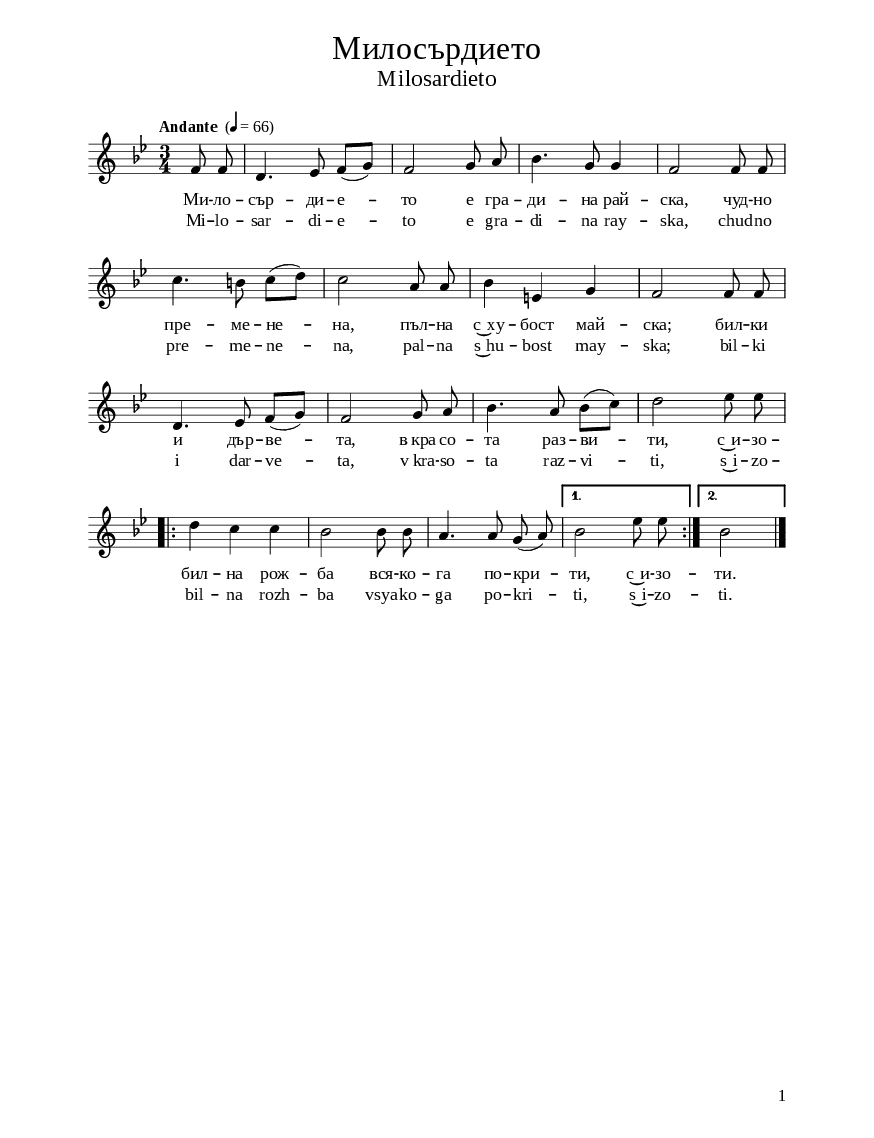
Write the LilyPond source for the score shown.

\version "2.22.0"

\paper {
  #(set-paper-size "a5")
}

\bookpart {
  \paper {
    print-all-headers = ##t
    print-page-number = ##t
    print-first-page-number = ##t

    % put page numbers on the bottom
    oddHeaderMarkup = \markup ""
    evenHeaderMarkup = \markup ""
    oddFooterMarkup = \markup
    \fill-line {
      ""
      \on-the-fly #print-page-number-check-first \fromproperty #'page:page-number-string
    }
    evenFooterMarkup = \markup
    \fill-line {
      \on-the-fly #print-page-number-check-first \fromproperty #'page:page-number-string
      ""
    }

    left-margin = 1.5\cm
    right-margin = 1.5\cm
    top-margin = 1.6\cm
    bottom-margin = 1.2\cm
    ragged-bottom = ##t % do not spread the staves to fill the whole vertical space

    % change lyrics and titles font (affects notes also)
    fonts =
    #(make-pango-font-tree
      "Times New Roman"
      "DejaVu Sans"
      "DejaVu Sans Mono"
      (/ (* staff-height pt) 3.6))

    % change distance between staves
    system-system-spacing =
    #'((basic-distance . 12)
       (minimum-distance . 6)
       (padding . 1)
       (stretchability . 12))
  }

  \header {
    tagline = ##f
  }

  \score{
    \layout {
      indent = 0.0\cm % remove first line indentation
      %ragged-last = ##t % do not spread last line to fill the whole space
      \context {
        \Score
        \omit BarNumber %remove bar numbers
      } % context

      \context {
        % change staff size
        \Staff
        fontSize = #+0 % affects notes size only
        \override StaffSymbol #'staff-space = #(magstep -3)
        \override StaffSymbol #'thickness = #0.5
        \override BarLine #'hair-thickness = #1
        %\override StaffSymbol #'ledger-line-thickness = #'(0 . 0)
      }

      \context {
        % adjust space between staff and lyrics and between the two lyric lines
        \Lyrics
        \override VerticalAxisGroup.nonstaff-relatedstaff-spacing = #'((basic-distance . 4.5))
        \override VerticalAxisGroup.nonstaff-nonstaff-spacing = #'((minimum-distance . 2))
      }
    } % layout

    \new Voice \absolute  {
      \clef treble
      \key g \minor
      \time 3/4 \tempo \markup {
        % make tempo note smaller
        \concat {
          "Andante " \normal-text { " (" }
          \teeny \general-align #Y #DOWN \note {4} #0.8
          \normal-text { " = 66)" }
        }
      }
      \partial 4
      \autoBeamOff
      f'8 f'8 | d'4. es'8 f' ([ g' ]) |  f'2 g'8 a' |  bes'4. g'8 g'4 |  f'2 f'8 f' \break |
      c''4. b'8 c'' ([ d'' ]) |c''2 a'8 a' | bes'4 e' g' | f'2 f'8 f' \break |
      d'4. es'8 f' ([ g' ]) | f'2 g'8 a' | bes'4. a'8 bes' ([ c'' ]) | d''2 es''8 es'' \break
      \repeat volta 2 {d''4 c'' c'' bes'2 bes'8 bes' | a'4. a'8 g' ( a' ) |} \alternative { { bes'2 es''8 es'' } {  bes'2 \bar "|." \break } }
    }

    \addlyrics {
      Ми -- ло -- сър -- ди -- е -- то е гра -- ди -- на рай --
      ска, чуд -- но пре -- ме -- не -- на, пъл -- на
      с~ху -- бост май -- ска; бил -- ки и дър -- ве --
      та, в_кра -- со -- та раз -- ви -- ти, с~и -- зо
      -- бил -- на рож -- ба вся -- ко -- га по -- кри
      -- ти, с~и -- зо -- ти.
    }

    \addlyrics {
      Mi -- lo -- sar -- di -- e -- to e gra -- di -- na ray --
      ska, chud -- no pre -- me -- ne -- na, pal -- na
      s~hu -- bost may -- ska; bil -- ki i dar -- ve --
      ta, v_kra -- so -- ta raz -- vi -- ti, s~i -- zo
      -- bil -- na rozh -- ba vsya -- ko -- ga po -- kri
      -- ti, s~i -- zo -- ti.
    }

    \header {
      title = \markup \column \normal-text \fontsize #2.5 {
        \center-align
        \line { Милосърдието }
        \vspace #-0.6
        \center-align
        \line \fontsize #-3 { Milosardieto}
        \vspace #-0.8
        \center-align
        \line \fontsize #-3 { " " }
      }
    }

    \midi{}

  } % score

  \pageBreak

  \markup \fontsize #+2.5 {
    \hspace #12
    \override #'(baseline-skip . 2.4) % affects space between column lines
    \column {


      \line {2. Всичко драго, мило и в Любов живее,}

      \line {"   "и цъфти, и върже, и расте, и зрее.}

      \line {"   "Пролет, лято, есен и през цяла зима –}

      \line {"   "откогато хора на Земята има. (2)}
      \vspace #0.4

      \line {2. Vsichko drago, milo i v Lyubov zhivee,}

      \line {"   "i tsafti, i varzhe, i raste, i zree.}

      \line {"   "Prolet, lyato, esen i prez tsyala zima –}

      \line {"   "otkogato hora na Zemyata ima. (2)}
      \line { " " }

      \line {3. И щом пътник морен мине край градина,}

      \line {"   "всяко живо клонче весело му кима –}

      \line {"   "плодове узрели без корист предлага}

      \line {"   "с непресторна нега и усмивка блага. (2)}
      \vspace #0.4
      \line {3. I shtom patnik moren mine kray gradina,}

      \line {"   "vsyako zhivo klonche veselo mu kima –}

      \line {"   "plodove uzreli bez korist predlaga}

      \line {"   "s neprestorna nega i usmivka blaga. (2)}
      \line { " " }

      \line {4. Бедни и богати, здрави или болни,}

      \line {"   "и по всяко време тука са доволни,}

      \line {"   "че сменяват в Радост грижите, хомота,}

      \line {"   "и с утеха виждат смисъл във живота. (2)}
      \vspace #0.4
      \line {4. Bedni i bogati, zdravi ili bolni,}

      \line {"   "i po vsyako vreme tuka sa dovolni,}

      \line {"   "che smenyavat v Radost grizhite, homota,}

      \line {"   "i s uteha vizhdat smisal vav zhivota. (2)}
      \line { " " }

      \line {5. Затуй, който дири истинска победа,}

      \line {"   "рай такъв прекрасен нека си отгледа;}

      \line {"   "няма да се свърши щастие за него,}

      \line {"   "ще го благославят и Земя, и Небо. (2)}
      \vspace #0.4
      \line {5. Zatuy, koyto diri istinska pobeda,}

      \line {"   "ray takav prekrasen neka si otgleda;}

      \line {"   "nyama da se svarshi shtastie za nego,}

      \line {"   "shte go blagoslavyat i Zemya, i Nebo. (2)}
    }
  } % markup

  \pageBreak

  % include foreign translation(s) of the song
  \version "2.22.0"

\markup \fill-line { \fontsize #6 "Die Barmherzigkeit" }
\markup \null
\markup \null
\markup \fontsize #+2.5 {
  \hspace #6
  \override #'(baseline-skip . 2)
  \column {
    \line { "   " }
    \line { 1. Die Barmherzigkeit ist ein Paradiesgarten, }

    \line { "   " wunderschön geschmückt, erfüllt von der Maischönheit;  }

    \line { "   " Kräuter und Bäume, entwickelt in Schönheit, }

    \line { "   " immerdar reichlich bedeckt mit Früchten. (2)  }
    \line { "   " }

    \line { 2. Alles Wertvolle und Liebe lebt in Liebe,  }

    \line { "   " blüht, bildet Frucht, gedeiht und reift. }

    \line { "   " Frühling, Sommer, Herbst und Winter,  }

    \line { "   " seitdem es Menschen auf der Erde gibt. (2)}
    \line { "   " }

    \line { 3. Und wenn ein müder Reisender am Garten vorbeikommt, }

    \line { "   " begrüßt ihn freundlich jedes kleine, lebendige Ästchen  }

    \line { "   " und bietet ihm uneigennützig die reifen Früchte }

    \line { "   " mit einer aufrichtigen Wonne und mit einem gütigen Lächeln an. (2)}
    \line { "   " }

    \line { 4. Arme und Reiche, Gesunde oder Kranke }

    \line { "   " sind in jeder Zeit hier zufrieden,  }

    \line { "   " dass sie die Sorgen und das Joch in Freude verwandeln,  }

    \line { "   " mit Trost den Sinn des Lebens sehen. (2)}
    \line { "   " }

    \line { 5. Deshalb sollte jener, der nach dem wahren Sieg sucht, }

    \line { "   " solch ein wunderbares Paradies großziehen.  }

    \line { "   " Das Glück wird für ihn nicht enden  }

    \line { "   " Erde und Himmel werden ihn segnen. (2)}

  }
}

} % bookpart
